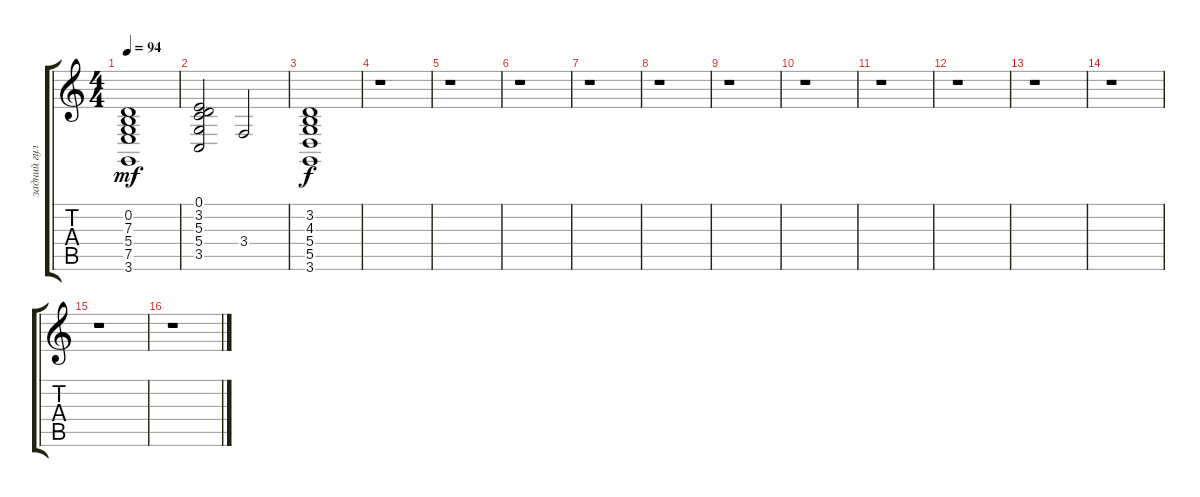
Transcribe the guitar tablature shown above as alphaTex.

\track ("задний гул" "задний гул") {instrument pad2warm}
\staff {score tabs}
\tuning (E4 B3 G3 D3 A2 E2) {hide}
\ts (4 4)
\tempo 94
\clef g2
\ks c
(0.2 7.3 5.4 7.5 3.6).1{dy mf} |
(0.1 3.2 5.3 5.4 3.5).2 3.4.2 |
(3.2 4.3 5.4 5.5 3.6).1{dy f} |
r.1 |
r.1 |
r.1 |
r.1 |
r.1 |
r.1 |
r.1 |
r.1 |
r.1 |
r.1 |
r.1 |
r.1 |
r.1
